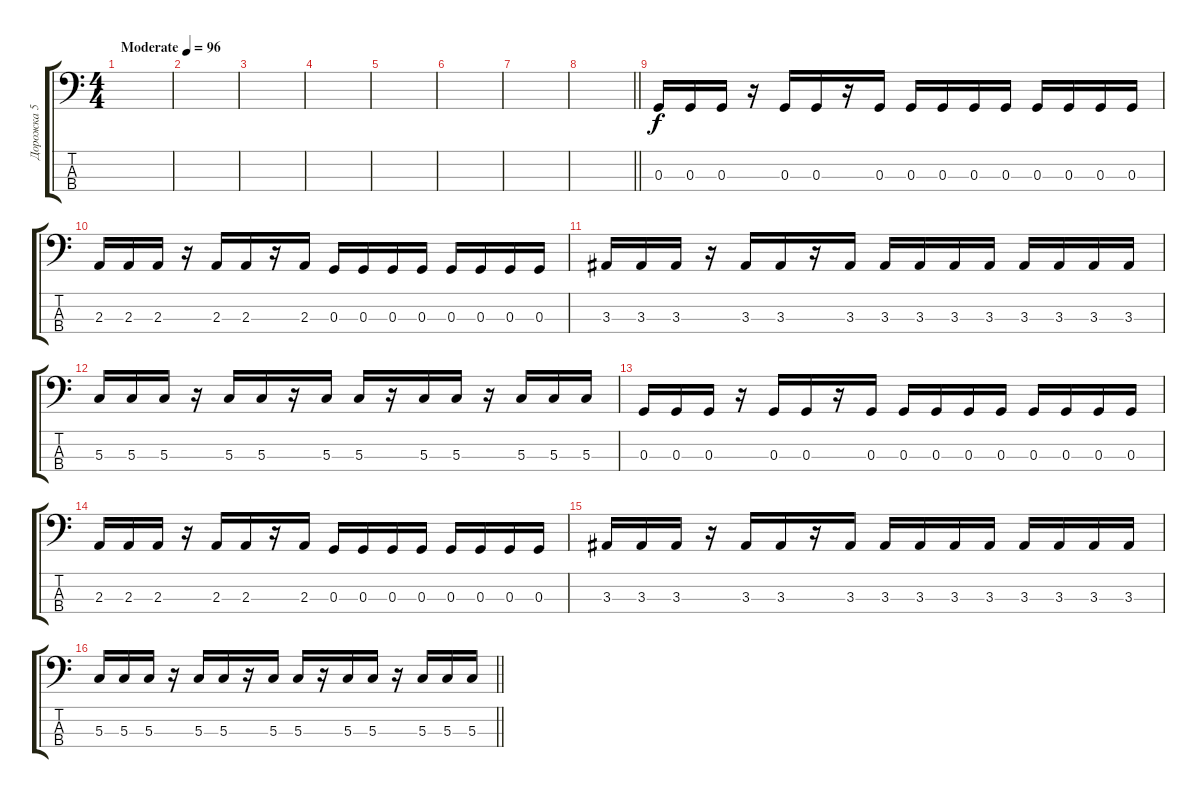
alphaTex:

\track ("Дорожка 5" "Дорожка 5") {instrument electricbassfinger}
\staff {score tabs}
\tuning (F2 C2 G1 C1) {hide}
\ts (4 4)
\tempo (96 "Moderate")
\clef f4
\ks c
|
|
|
|
|
|
|
\barLineRight lightlight
|
\section ("" "")
0.3.16 0.3.16 0.3.16 r.16 0.3.16 0.3.16 r.16 0.3.16 0.3.16 0.3.16 0.3.16 0.3.16 0.3.16 0.3.16 0.3.16 0.3.16 |
2.3.16 2.3.16 2.3.16 r.16 2.3.16 2.3.16 r.16 2.3.16 0.3.16 0.3.16 0.3.16 0.3.16 0.3.16 0.3.16 0.3.16 0.3.16 |
3.3.16 3.3.16 3.3.16 r.16 3.3.16 3.3.16 r.16 3.3.16 3.3.16 3.3.16 3.3.16 3.3.16 3.3.16 3.3.16 3.3.16 3.3.16 |
5.3.16 5.3.16 5.3.16 r.16 5.3.16 5.3.16 r.16 5.3.16 5.3.16 r.16 5.3.16 5.3.16 r.16 5.3.16 5.3.16 5.3.16 |
0.3.16 0.3.16 0.3.16 r.16 0.3.16 0.3.16 r.16 0.3.16 0.3.16 0.3.16 0.3.16 0.3.16 0.3.16 0.3.16 0.3.16 0.3.16 |
2.3.16 2.3.16 2.3.16 r.16 2.3.16 2.3.16 r.16 2.3.16 0.3.16 0.3.16 0.3.16 0.3.16 0.3.16 0.3.16 0.3.16 0.3.16 |
3.3.16 3.3.16 3.3.16 r.16 3.3.16 3.3.16 r.16 3.3.16 3.3.16 3.3.16 3.3.16 3.3.16 3.3.16 3.3.16 3.3.16 3.3.16 |
\barLineRight lightlight
5.3.16 5.3.16 5.3.16 r.16 5.3.16 5.3.16 r.16 5.3.16 5.3.16 r.16 5.3.16 5.3.16 r.16 5.3.16 5.3.16 5.3.16
